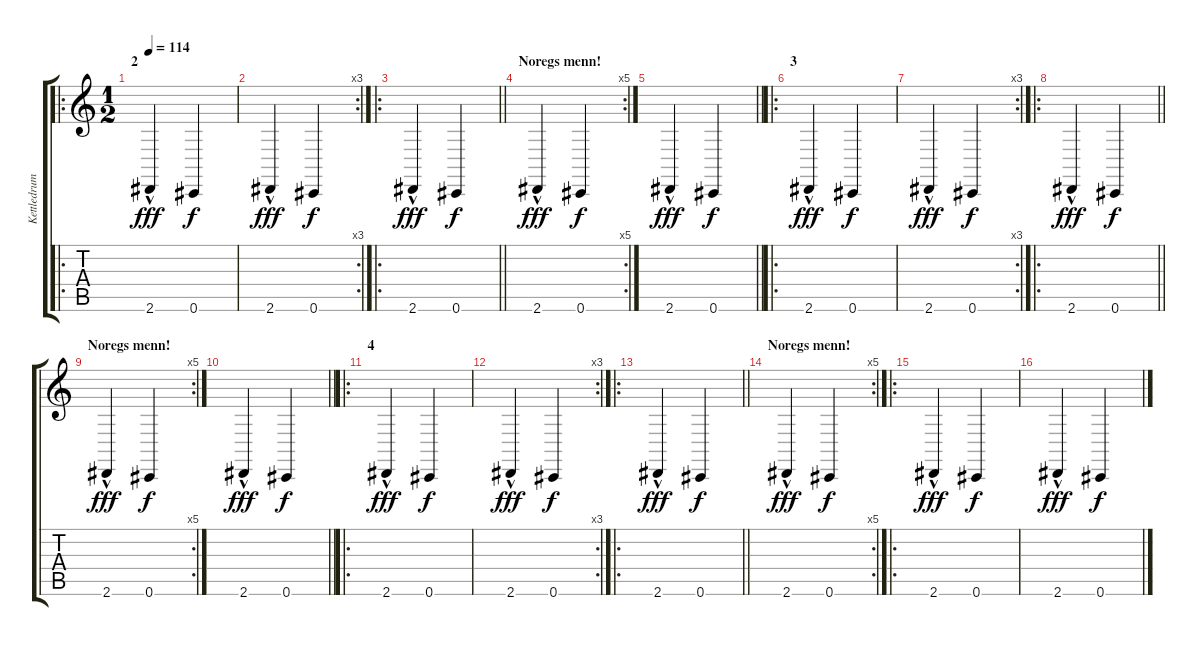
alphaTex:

\track ("Kettledrum" "Kettledrum") {instrument timpani}
\staff {score tabs}
\tuning (Eb4 Bb3 Gb3 Db3 Ab2 Db2) {hide}
\ro
\ts (1 2)
\section ("" "2")
\tempo 114
\clef g2
\ks c
2.6{hac}.4{dy fff} 0.6.4{dy f} |
\rc 3
2.6{hac}.4{dy fff} 0.6.4{dy f} |
\ro
\barLineRight lightlight
2.6{hac}.4{dy fff} 0.6.4{dy f} |
\rc 5
\section ("" "Noregs menn!")
2.6{hac}.4{dy fff} 0.6.4{dy f} |
\barLineRight lightlight
2.6{hac}.4{dy fff} 0.6.4{dy f} |
\ro
\section ("" "3")
2.6{hac}.4{dy fff} 0.6.4{dy f} |
\rc 3
2.6{hac}.4{dy fff} 0.6.4{dy f} |
\ro
\barLineRight lightlight
2.6{hac}.4{dy fff} 0.6.4{dy f} |
\rc 5
\section ("" "Noregs menn!")
2.6{hac}.4{dy fff} 0.6.4{dy f} |
\barLineRight lightlight
2.6{hac}.4{dy fff} 0.6.4{dy f} |
\ro
\section ("" "4")
2.6{hac}.4{dy fff} 0.6.4{dy f} |
\rc 3
2.6{hac}.4{dy fff} 0.6.4{dy f} |
\ro
\barLineRight lightlight
2.6{hac}.4{dy fff} 0.6.4{dy f} |
\rc 5
\section ("" "Noregs menn!")
2.6{hac}.4{dy fff} 0.6.4{dy f} |
\ro
2.6{hac}.4{dy fff} 0.6.4{dy f} |
2.6{hac}.4{dy fff} 0.6.4{dy f}
